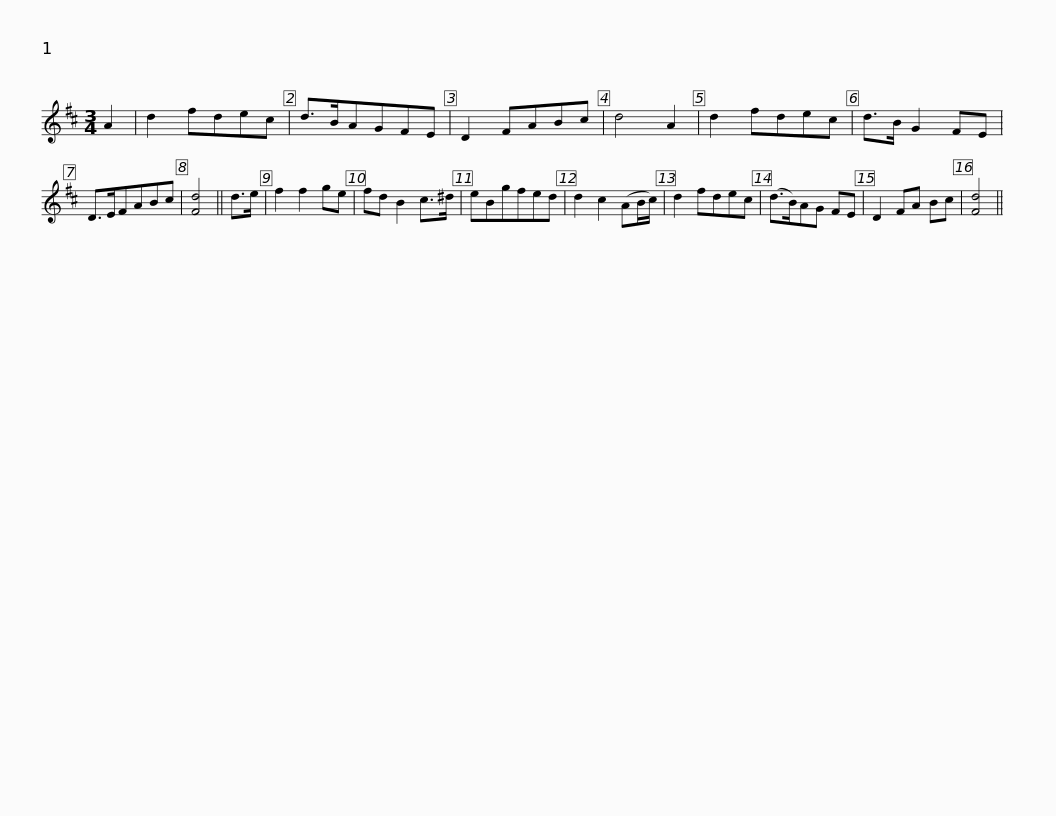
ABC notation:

X:1
L:1/8
M:3/4
I:linebreak $
K:D
V:1 treble
V:1
 A2 | d2 fdec | d>BAGFE | D2 FABc | d4 A2 | %5
 d2 fdec | d>B G2 FE | D>EFABc | [Fd]4 || d>e |$ %10
 f2 f2 ge | fd B2 c>^d | eBgfed | d2 c2 (AB/c/) | d2 fdec | %15
 (d>B)AG FE | D2 FA Bc | [Fd]4 || %18
